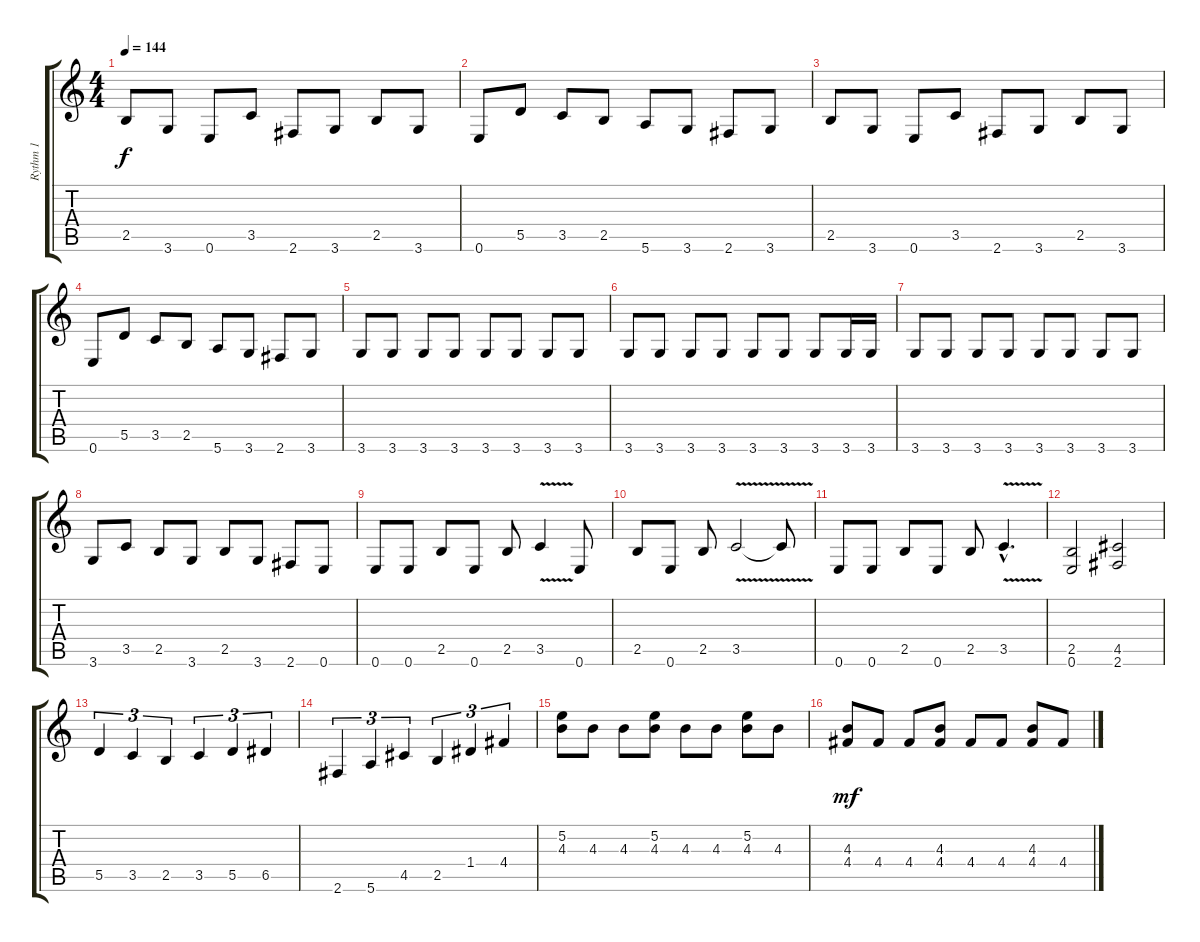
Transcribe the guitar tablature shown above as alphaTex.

\track ("Rythm 1" "Rythm 1") {instrument distortionguitar}
\staff {score tabs}
\tuning (E4 B3 G3 D3 A2 E2) {hide}
\ts (4 4)
\tempo 144
\clef g2
\ks c
2.5.8{dy f} 3.6.8 0.6.8 3.5.8 2.6.8 3.6.8 2.5.8 3.6.8 |
0.6.8 5.5.8 3.5.8 2.5.8 5.6.8 3.6.8 2.6.8 3.6.8 |
2.5.8 3.6.8 0.6.8 3.5.8 2.6.8 3.6.8 2.5.8 3.6.8 |
0.6.8 5.5.8 3.5.8 2.5.8 5.6.8 3.6.8 2.6.8 3.6.8 |
3.6.8 3.6.8 3.6.8 3.6.8 3.6.8 3.6.8 3.6.8 3.6.8 |
3.6.8 3.6.8 3.6.8 3.6.8 3.6.8 3.6.8 3.6.8 3.6.16 3.6.16 |
3.6.8 3.6.8 3.6.8 3.6.8 3.6.8 3.6.8 3.6.8 3.6.8 |
3.6.8 3.5.8 2.5.8 3.6.8 2.5.8 3.6.8 2.6.8 0.6.8 |
0.6.8 0.6.8 2.5.8 0.6.8 2.5.8 3.5{v}.4 0.6.8 |
2.5.8 0.6.8 2.5.8 3.5{v}.2 3.5{t}.8 |
0.6.8 0.6.8 2.5.8 0.6.8 2.5.8 3.5{v hac}.4{d} |
(2.5 0.6).2 (4.5 2.6).2 |
5.5.4{tu (3 2)} 3.5.4{tu (3 2)} 2.5.4{tu (3 2)} 3.5.4{tu (3 2)} 5.5.4{tu (3 2)} 6.5.4{tu (3 2)} |
2.6.4{tu (3 2)} 5.6.4{tu (3 2)} 4.5.4{tu (3 2)} 2.5.4{tu (3 2)} 1.4.4{tu (3 2)} 4.4.4{tu (3 2)} |
(5.2 4.3).8 4.3.8 4.3.8 (5.2 4.3).8 4.3.8 4.3.8 (5.2 4.3).8 4.3.8 |
(4.3 4.4).8{dy mf} 4.4.8 4.4.8 (4.3 4.4).8 4.4.8 4.4.8 (4.3 4.4).8 4.4.8
